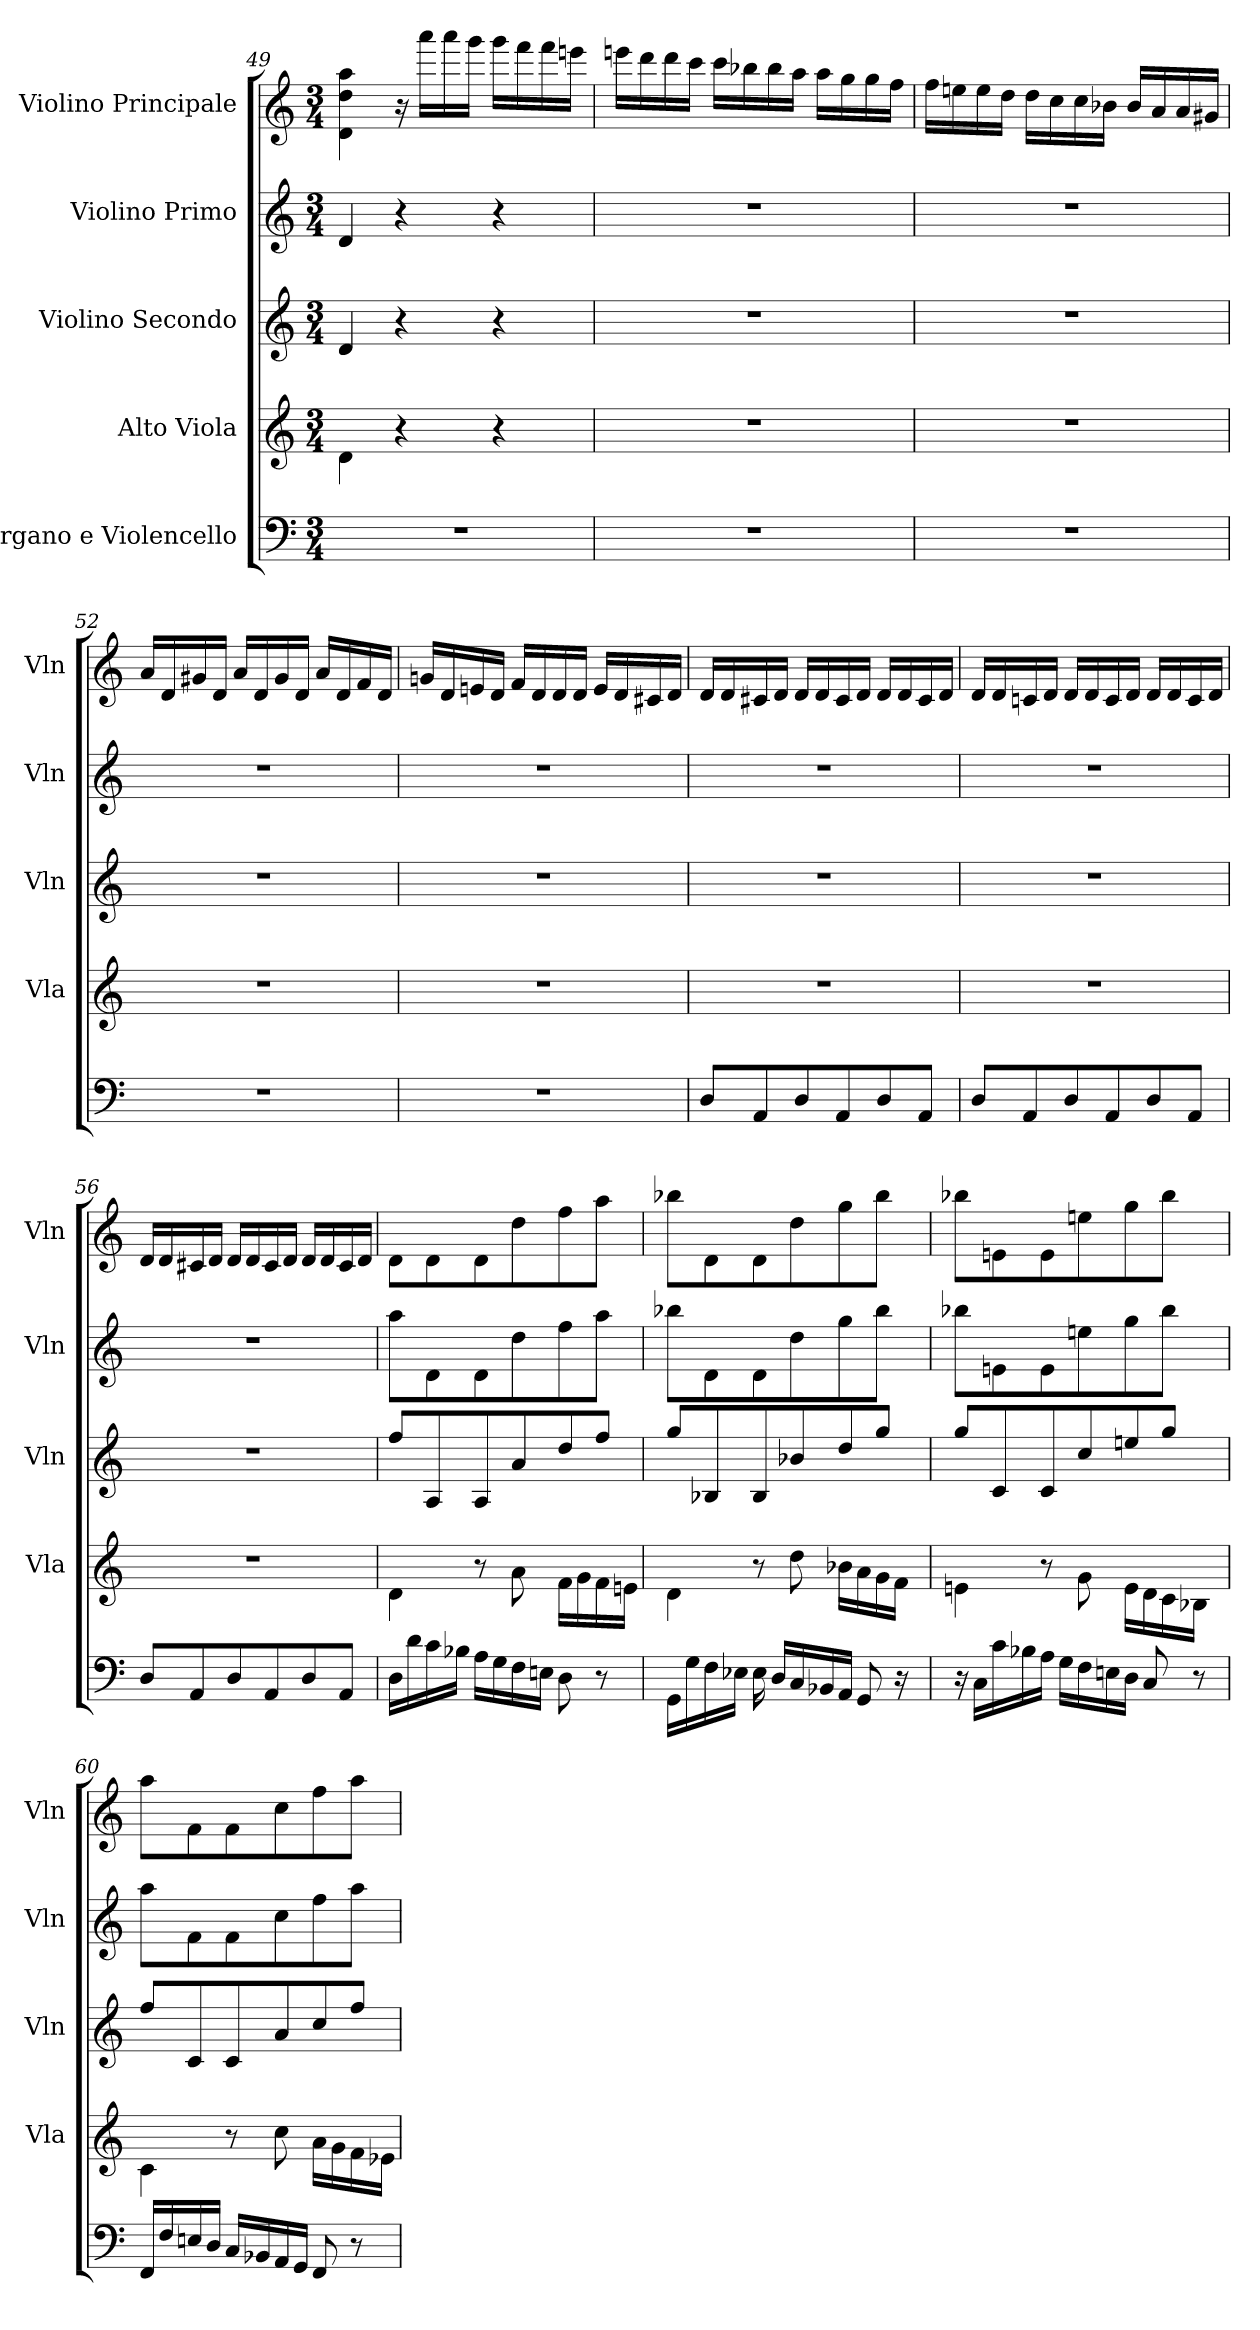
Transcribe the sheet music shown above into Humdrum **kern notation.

**kern	**kern	**kern	**kern	**kern
*part5	*part4	*part3	*part2	*part1
*staff5	*staff4	*staff3	*staff2	*staff1
*I"Organo e Violencello	*I"Alto Viola	*I"Violino Secondo	*I"Violino Primo	*I"Violino Principale
*	*I'Vla	*I'Vln	*I'Vln	*I'Vln
*M3/4	*M3/4	*M3/4	*M3/4	*M3/4
=49	=49	=49	=49	=49
2.r	4d\	4d/	4d/	4d\ 4dd\ 4aa\
.	4r	4r	4r	16r
.	.	.	.	16aaa\LL
.	.	.	.	16aaa\
.	.	.	.	16ggg\JJ
.	4r	4r	4r	16ggg\LL
.	.	.	.	16fff\
.	.	.	.	16fff\
.	.	.	.	16eeen\JJ
=50	=50	=50	=50	=50
2.r	2.r	2.r	2.r	16eeen\LL
.	.	.	.	16ddd\
.	.	.	.	16ddd\
.	.	.	.	16ccc\JJ
.	.	.	.	16ccc\LL
.	.	.	.	16bb-\
.	.	.	.	16bb-\
.	.	.	.	16aa\JJ
.	.	.	.	16aa\LL
.	.	.	.	16gg\
.	.	.	.	16gg\
.	.	.	.	16ff\JJ
=51	=51	=51	=51	=51
2.r	2.r	2.r	2.r	16ff\LL
.	.	.	.	16een\
.	.	.	.	16ee\
.	.	.	.	16dd\JJ
.	.	.	.	16dd\LL
.	.	.	.	16cc\
.	.	.	.	16cc\
.	.	.	.	16b-\JJ
.	.	.	.	16b-/LL
.	.	.	.	16a/
.	.	.	.	16a/
.	.	.	.	16g#/JJ
=52	=52	=52	=52	=52
2.r	2.r	2.r	2.r	16a/LL
.	.	.	.	16d/
.	.	.	.	16g#/
.	.	.	.	16d/JJ
.	.	.	.	16a/LL
.	.	.	.	16d/
.	.	.	.	16g#/
.	.	.	.	16d/JJ
.	.	.	.	16a/LL
.	.	.	.	16d/
.	.	.	.	16f/
.	.	.	.	16d/JJ
=53	=53	=53	=53	=53
2.r	2.r	2.r	2.r	16gn/LL
.	.	.	.	16d/
.	.	.	.	16en/
.	.	.	.	16d/JJ
.	.	.	.	16f/LL
.	.	.	.	16d/
.	.	.	.	16d/
.	.	.	.	16d/JJ
.	.	.	.	16e/LL
.	.	.	.	16d/
.	.	.	.	16c#/
.	.	.	.	16d/JJ
=54	=54	=54	=54	=54
8D/L	2.r	2.r	2.r	16d/LL
.	.	.	.	16d/
8AA/	.	.	.	16c#/
.	.	.	.	16d/JJ
8D/	.	.	.	16d/LL
.	.	.	.	16d/
8AA/	.	.	.	16c#/
.	.	.	.	16d/JJ
8D/	.	.	.	16d/LL
.	.	.	.	16d/
8AA/J	.	.	.	16c#/
.	.	.	.	16d/JJ
=55	=55	=55	=55	=55
8D/L	2.r	2.r	2.r	16d/LL
.	.	.	.	16d/
8AA/	.	.	.	16cn/
.	.	.	.	16d/JJ
8D/	.	.	.	16d/LL
.	.	.	.	16d/
8AA/	.	.	.	16c/
.	.	.	.	16d/JJ
8D/	.	.	.	16d/LL
.	.	.	.	16d/
8AA/J	.	.	.	16c/
.	.	.	.	16d/JJ
=56	=56	=56	=56	=56
8D/L	2.r	2.r	2.r	16d/LL
.	.	.	.	16d/
8AA/	.	.	.	16c#/
.	.	.	.	16d/JJ
8D/	.	.	.	16d/LL
.	.	.	.	16d/
8AA/	.	.	.	16c#/
.	.	.	.	16d/JJ
8D/	.	.	.	16d/LL
.	.	.	.	16d/
8AA/J	.	.	.	16c#/
.	.	.	.	16d/JJ
=57	=57	=57	=57	=57
16D\LL	4d\	8ff/L	8aa\L	8d\L
16d\	.	.	.	.
16c\	.	8A/	8d\	8d\
16B-\JJ	.	.	.	.
16A\LL	8r	8A/	8d\	8d\
16G\	.	.	.	.
16F\	8a\	8a/	8dd\	8dd\
16En\JJ	.	.	.	.
8D\	16f\LL	8dd/	8ff\	8ff\
.	16g\	.	.	.
8r	16f\	8ff/J	8aa\J	8aa\J
.	16en\JJ	.	.	.
=58	=58	=58	=58	=58
16GG\LL	4d\	8gg/L	8bb-\L	8bb-\L
16G\	.	.	.	.
16F\	.	8B-/	8d\	8d\
16E-\JJ	.	.	.	.
16E-\	8r	8B-/	8d\	8d\
16D/LL	.	.	.	.
16C/	8dd\	8b-/	8dd\	8dd\
16BB-/	.	.	.	.
16AA/JJ	16b-\LL	8dd/	8gg\	8gg\
8GG/	16a\	.	.	.
.	16g\	8gg/J	8bb-\J	8bb-\J
16r	16f\JJ	.	.	.
16ryy	16ryy	16ryy	16ryy	16ryy
=59	=59	=59	=59	=59
16r	4en\	8gg/L	8bb-\L	8bb-\L
16C\LL	.	.	.	.
16c\	.	8c/	8en\	8en\
16B-\	.	.	.	.
16A\JJ	8r	8c/	8e\	8e\
16G\LL	.	.	.	.
16F\	8g\	8cc/	8een\	8een\
16En\	.	.	.	.
16D\JJ	16e\LL	8een/	8gg\	8gg\
8C/	16d\	.	.	.
.	16c\	8gg/J	8bb-\J	8bb-\J
8r	16B-\JJ	.	.	.
.	16ryy	16ryy	16ryy	16ryy
=60	=60	=60	=60	=60
16FF/LL	4c\	8ff/L	8aa\L	8aa\L
16F/	.	.	.	.
16En/	.	8c/	8f\	8f\
16D/JJ	.	.	.	.
16C/LL	8r	8c/	8f\	8f\
16BB-/	.	.	.	.
16AA/	8cc\	8a/	8cc\	8cc\
16GG/JJ	.	.	.	.
8FF/	16a\LL	8cc/	8ff\	8ff\
.	16g\	.	.	.
8r	16f\	8ff/J	8aa\J	8aa\J
.	16e-\JJ	.	.	.
=	=	=	=	=
*-	*-	*-	*-	*-
